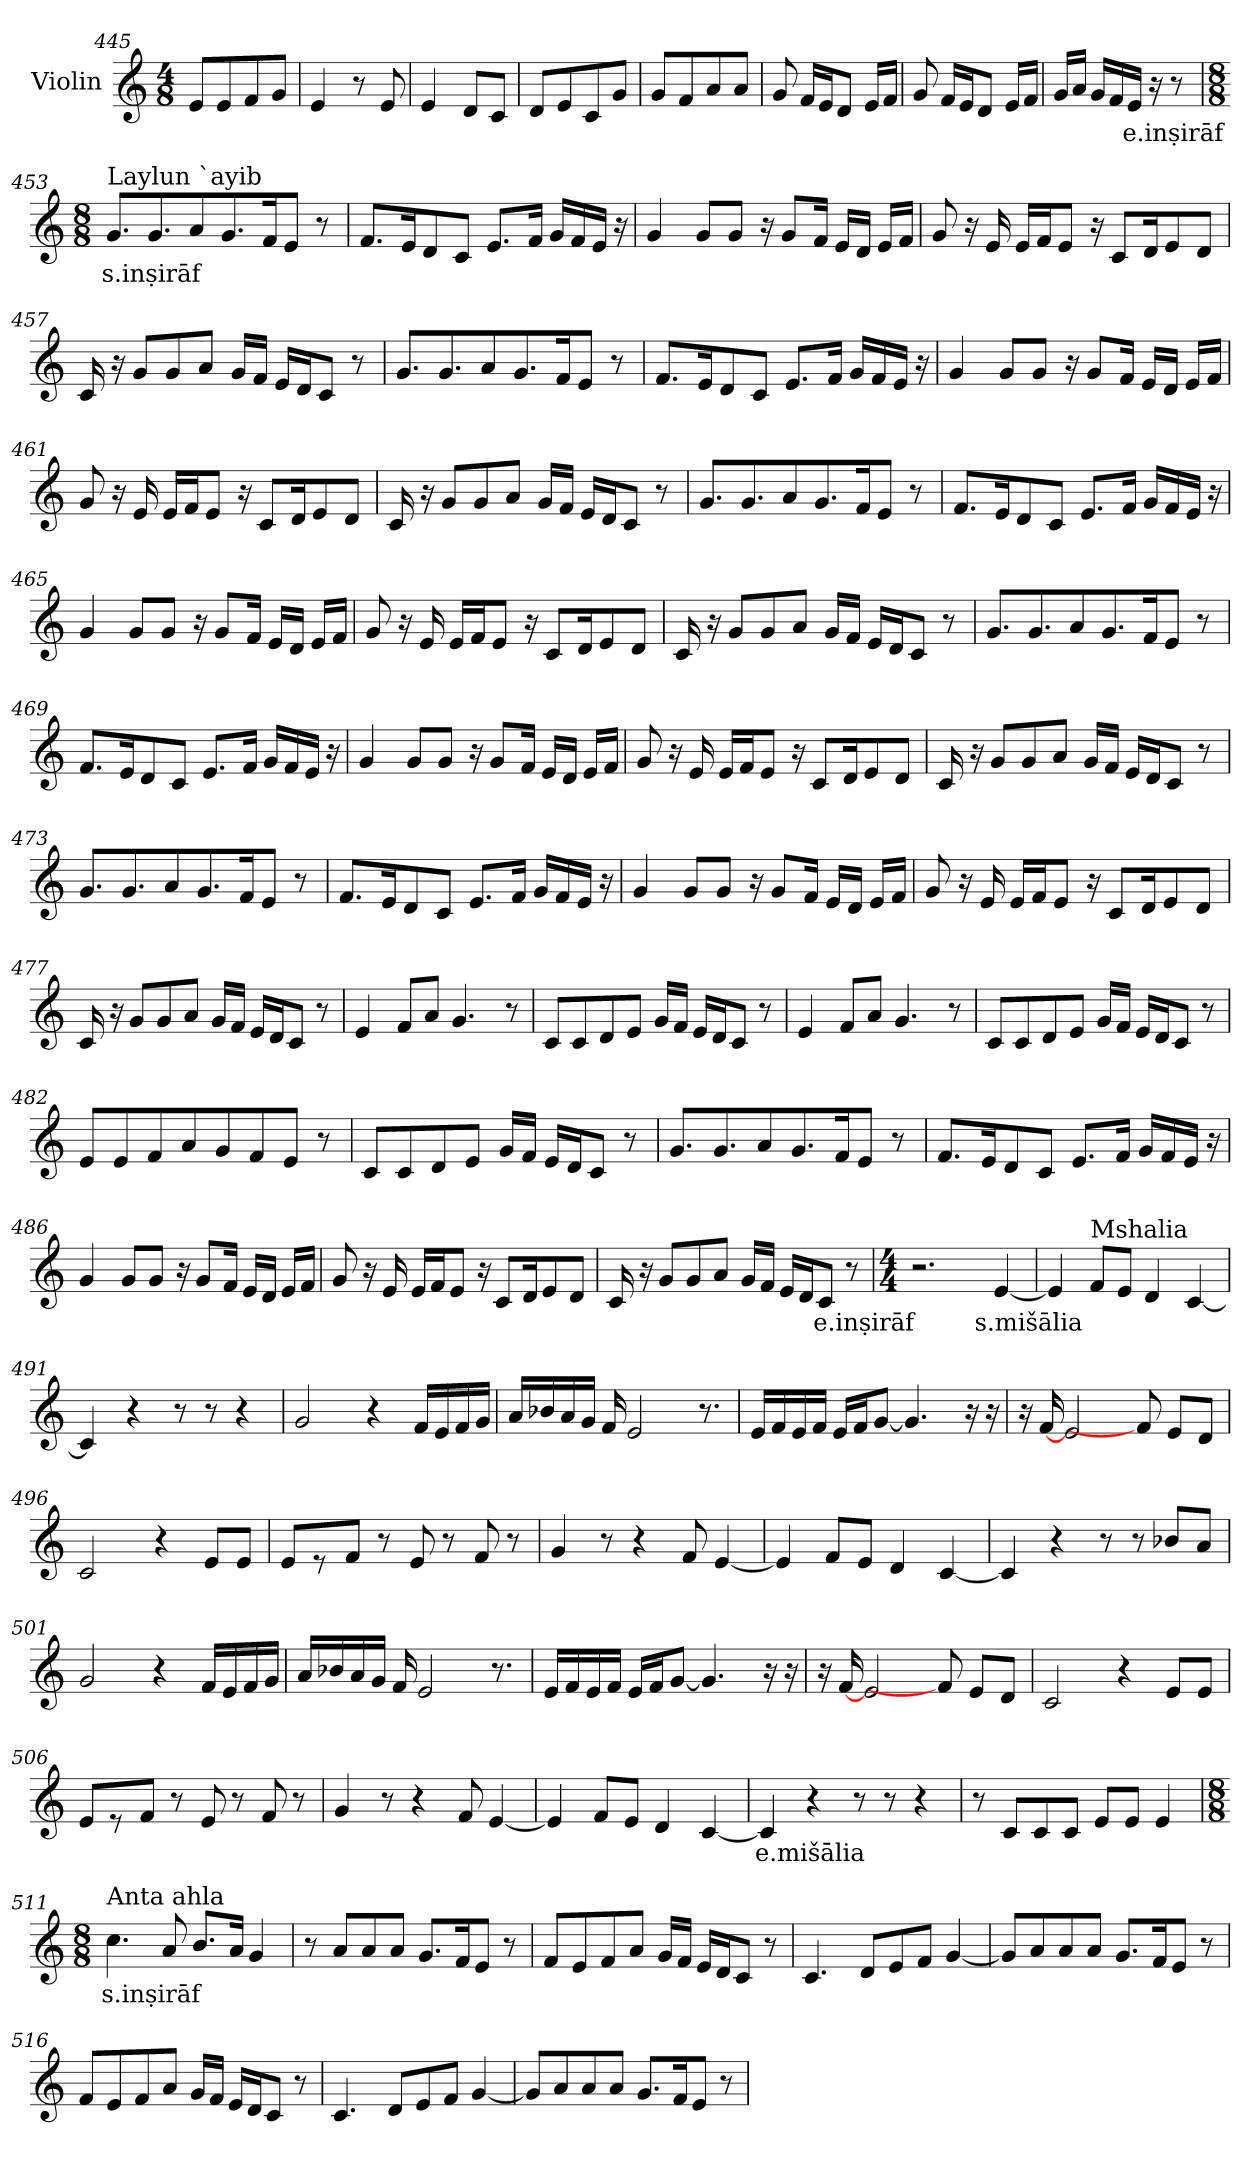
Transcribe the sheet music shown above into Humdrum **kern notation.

**kern	**text
*part1	*part1
*staff1	*staff1
*I"Violin	*
*clefG2	*
*k[]	*
*M4/8	*
=445	=445
8e/L	.
8e/	.
8f/	.
8g/J	.
=446	=446
4e/	.
8r	.
8e/	.
=447	=447
4e/	.
8d/L	.
8c/J	.
!!LO:LB:g=z
=448	=448
8d/L	.
8e/	.
8c/	.
8g/J	.
=449	=449
8g/L	.
8f/	.
8a/	.
8a/J	.
=450	=450
8g/	.
16f/LL	.
16e/J	.
8d/J	.
16e/LL	.
16f/JJ	.
=451	=451
8g/	.
16f/LL	.
16e/J	.
8d/J	.
16e/LL	.
16f/JJ	.
=452	=452
16g/LL	.
16a/JJ	.
16g/LL	.
16f/	.
!	!LO:LY:b
16e/JJ	e.inṣirāf
16r	.
8r	.
=453	=453
*M8/8	*
*MM70	*
!LO:TX:a:t=Laylun `ayib	!
!	!LO:LY:b
8.g/L	s.inṣirāf
8.g/	.
8a/	.
8.g/	.
16f/K	.
8e/J	.
8r	.
!!LO:LB:g=z
=454	=454
8.f/L	.
16e/K	.
8d/	.
8c/J	.
8.e/L	.
16f/Jk	.
16g/LL	.
16f/	.
16e/JJ	.
16r	.
=455	=455
4g/	.
8g/L	.
8g/J	.
16r	.
8g/L	.
16f/Jk	.
16e/LL	.
16d/JJ	.
16e/LL	.
16f/JJ	.
=456	=456
8g/	.
16r	.
16e/	.
16e/LL	.
16f/J	.
8e/J	.
16r	.
8c/L	.
16d/K	.
8e/	.
8d/J	.
!!LO:LB:g=z
=457	=457
16c/	.
16r	.
8g/L	.
8g/	.
8a/J	.
16g/LL	.
16f/JJ	.
16e/LL	.
16d/J	.
8c/J	.
8r	.
=458	=458
8.g/L	.
8.g/	.
8a/	.
8.g/	.
16f/K	.
8e/J	.
8r	.
=459	=459
8.f/L	.
16e/K	.
8d/	.
8c/J	.
8.e/L	.
16f/Jk	.
16g/LL	.
16f/	.
16e/JJ	.
16r	.
!!LO:LB:g=z
=460	=460
4g/	.
8g/L	.
8g/J	.
16r	.
8g/L	.
16f/Jk	.
16e/LL	.
16d/JJ	.
16e/LL	.
16f/JJ	.
=461	=461
8g/	.
16r	.
16e/	.
16e/LL	.
16f/J	.
8e/J	.
16r	.
8c/L	.
16d/K	.
8e/	.
8d/J	.
=462	=462
16c/	.
16r	.
8g/L	.
8g/	.
8a/J	.
16g/LL	.
16f/JJ	.
16e/LL	.
16d/J	.
8c/J	.
8r	.
!!LO:LB:g=z
=463	=463
8.g/L	.
8.g/	.
8a/	.
8.g/	.
16f/K	.
8e/J	.
8r	.
=464	=464
8.f/L	.
16e/K	.
8d/	.
8c/J	.
8.e/L	.
16f/Jk	.
16g/LL	.
16f/	.
16e/JJ	.
16r	.
=465	=465
4g/	.
8g/L	.
8g/J	.
16r	.
8g/L	.
16f/Jk	.
16e/LL	.
16d/JJ	.
16e/LL	.
16f/JJ	.
!!LO:LB:g=z
=466	=466
8g/	.
16r	.
16e/	.
16e/LL	.
16f/J	.
8e/J	.
16r	.
8c/L	.
16d/K	.
8e/	.
8d/J	.
=467	=467
16c/	.
16r	.
8g/L	.
8g/	.
8a/J	.
16g/LL	.
16f/JJ	.
16e/LL	.
16d/J	.
8c/J	.
8r	.
=468	=468
8.g/L	.
8.g/	.
8a/	.
8.g/	.
16f/K	.
8e/J	.
8r	.
!!LO:PB:g=z
=469	=469
8.f/L	.
16e/K	.
8d/	.
8c/J	.
8.e/L	.
16f/Jk	.
16g/LL	.
16f/	.
16e/JJ	.
16r	.
=470	=470
4g/	.
8g/L	.
8g/J	.
16r	.
8g/L	.
16f/Jk	.
16e/LL	.
16d/JJ	.
16e/LL	.
16f/JJ	.
=471	=471
8g/	.
16r	.
16e/	.
16e/LL	.
16f/J	.
8e/J	.
16r	.
8c/L	.
16d/K	.
8e/	.
8d/J	.
!!LO:LB:g=z
=472	=472
16c/	.
16r	.
8g/L	.
8g/	.
8a/J	.
16g/LL	.
16f/JJ	.
16e/LL	.
16d/J	.
8c/J	.
8r	.
=473	=473
8.g/L	.
8.g/	.
8a/	.
8.g/	.
16f/K	.
8e/J	.
8r	.
=474	=474
8.f/L	.
16e/K	.
8d/	.
8c/J	.
8.e/L	.
16f/Jk	.
16g/LL	.
16f/	.
16e/JJ	.
16r	.
!!LO:LB:g=z
=475	=475
4g/	.
8g/L	.
8g/J	.
16r	.
8g/L	.
16f/Jk	.
16e/LL	.
16d/JJ	.
16e/LL	.
16f/JJ	.
=476	=476
8g/	.
16r	.
16e/	.
16e/LL	.
16f/J	.
8e/J	.
16r	.
8c/L	.
16d/K	.
8e/	.
8d/J	.
=477	=477
16c/	.
16r	.
8g/L	.
8g/	.
8a/J	.
16g/LL	.
16f/JJ	.
16e/LL	.
16d/J	.
8c/J	.
8r	.
=478	=478
4e/	.
8f/L	.
8a/J	.
4.g/	.
8r	.
!!LO:LB:g=z
=479	=479
8c/L	.
8c/	.
8d/	.
8e/J	.
16g/LL	.
16f/JJ	.
16e/LL	.
16d/J	.
8c/J	.
8r	.
=480	=480
4e/	.
8f/L	.
8a/J	.
4.g/	.
8r	.
=481	=481
8c/L	.
8c/	.
8d/	.
8e/J	.
16g/LL	.
16f/JJ	.
16e/LL	.
16d/J	.
8c/J	.
8r	.
=482	=482
8e/L	.
8e/	.
8f/	.
8a/	.
8g/	.
8f/	.
8e/J	.
8r	.
!!LO:LB:g=z
=483	=483
8c/L	.
8c/	.
8d/	.
8e/J	.
16g/LL	.
16f/JJ	.
16e/LL	.
16d/J	.
8c/J	.
8r	.
=484	=484
8.g/L	.
8.g/	.
8a/	.
8.g/	.
16f/K	.
8e/J	.
8r	.
=485	=485
8.f/L	.
16e/K	.
8d/	.
8c/J	.
8.e/L	.
16f/Jk	.
16g/LL	.
16f/	.
16e/JJ	.
16r	.
=486	=486
4g/	.
8g/L	.
8g/J	.
16r	.
8g/L	.
16f/Jk	.
16e/LL	.
16d/JJ	.
16e/LL	.
16f/JJ	.
!!LO:LB:g=z
=487	=487
8g/	.
16r	.
16e/	.
16e/LL	.
16f/J	.
8e/J	.
16r	.
8c/L	.
16d/K	.
8e/	.
8d/J	.
=488	=488
16c/	.
16r	.
8g/L	.
8g/	.
8a/J	.
16g/LL	.
16f/JJ	.
16e/LL	.
16d/J	.
!	!LO:LY:b
8c/J	e.inṣirāf
8r	.
=489	=489
*M4/4	*
*MM90	*
2.r	.
!	!LO:LY:b
[4e/	s.mišālia
=490	=490
4e/]	.
!LO:TX:a:t=Mshalia	!
8f/L	.
8e/J	.
4d/	.
[4c/	.
!!LO:LB:g=z
=491	=491
4c/]	.
4r	.
8r	.
8r	.
4r	.
=492	=492
2g/	.
4r	.
16f/LL	.
16e/	.
16f/	.
16g/JJ	.
=493	=493
16a/LL	.
16b-X/	.
16a/	.
16g/JJ	.
16f/	.
2e/	.
8.r	.
=494	=494
16e/LL	.
16f/	.
16e/	.
16f/JJ	.
16e/LL	.
16f/J	.
[8g/J	.
4.g/]	.
16r	.
16r	.
!!LO:LB:g=z
=495	=495
16r	.
[16f/	.
2e/	.
8f/]	.
8e/L	.
8d/J	.
=496	=496
2c/	.
4r	.
8e/L	.
8e/J	.
=497	=497
8e/L	.
8r	.
8f/J	.
8r	.
8e/	.
8r	.
8f/	.
8r	.
=498	=498
4g/	.
8r	.
4r	.
8f/	.
[4e/	.
=499	=499
4e/]	.
8f/L	.
8e/J	.
4d/	.
[4c/	.
!!LO:PB:g=z
=500	=500
4c/]	.
4r	.
8r	.
8r	.
8b-X/L	.
8a/J	.
=501	=501
2g/	.
4r	.
16f/LL	.
16e/	.
16f/	.
16g/JJ	.
=502	=502
16a/LL	.
16b-X/	.
16a/	.
16g/JJ	.
16f/	.
2e/	.
8.r	.
=503	=503
16e/LL	.
16f/	.
16e/	.
16f/JJ	.
16e/LL	.
16f/J	.
[8g/J	.
4.g/]	.
16r	.
16r	.
!!LO:LB:g=z
=504	=504
16r	.
[16f/	.
2e/	.
8f/]	.
8e/L	.
8d/J	.
=505	=505
2c/	.
4r	.
8e/L	.
8e/J	.
=506	=506
8e/L	.
8r	.
8f/J	.
8r	.
8e/	.
8r	.
8f/	.
8r	.
=507	=507
4g/	.
8r	.
4r	.
8f/	.
[4e/	.
=508	=508
4e/]	.
8f/L	.
8e/J	.
4d/	.
[4c/	.
!!LO:LB:g=z
=509	=509
!	!LO:LY:b
4c/]	e.mišālia
4r	.
8r	.
8r	.
4r	.
=510	=510
8r	.
8c/L	.
8c/	.
8c/J	.
8e/L	.
8e/J	.
4e/	.
=511	=511
*M8/8	*
*MM100	*
!LO:TX:a:t=Anta ahla	!
!	!LO:LY:b
4.cc\	s.inṣirāf
8a/	.
8.b/L	.
16a/Jk	.
4g/	.
=512	=512
8r	.
8a/L	.
8a/	.
8a/J	.
8.g/L	.
16f/K	.
8e/J	.
8r	.
!!LO:LB:g=z
=513	=513
8f/L	.
8e/	.
8f/	.
8a/J	.
16g/LL	.
16f/JJ	.
16e/LL	.
16d/J	.
8c/J	.
8r	.
=514	=514
4.c/	.
8d/L	.
8e/	.
8f/J	.
[4g/	.
=515	=515
8g/L]	.
8a/	.
8a/	.
8a/J	.
8.g/L	.
16f/K	.
8e/J	.
8r	.
=516	=516
8f/L	.
8e/	.
8f/	.
8a/J	.
16g/LL	.
16f/JJ	.
16e/LL	.
16d/J	.
8c/J	.
8r	.
!!LO:LB:g=z
=517	=517
4.c/	.
8d/L	.
8e/	.
8f/J	.
[4g/	.
=518	=518
8g/L]	.
8a/	.
8a/	.
8a/J	.
8.g/L	.
16f/K	.
8e/J	.
8r	.
=	=
*-	*-
